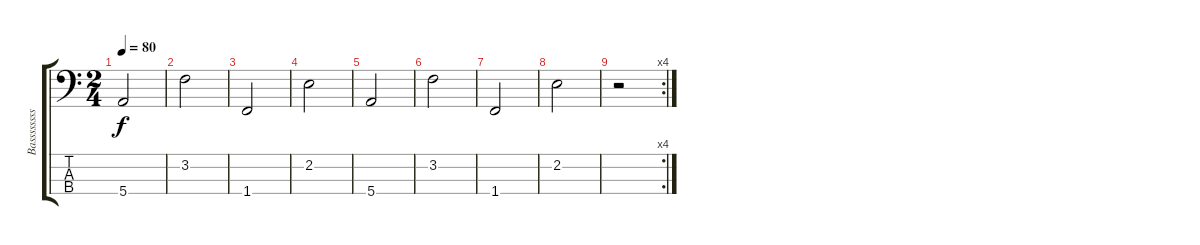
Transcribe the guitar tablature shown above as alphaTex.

\track ("Bassssssss" "Bassssssss") {instrument electricbassfinger}
\staff {score tabs}
\tuning (G2 D2 A1 E1) {hide}
\ts (2 4)
\tempo 80
\clef f4
\ks c
5.4.2{dy f} |
3.2.2 |
1.4.2 |
2.2.2 |
5.4.2 |
3.2.2 |
1.4.2 |
2.2.2 |
\rc 4
r.2
